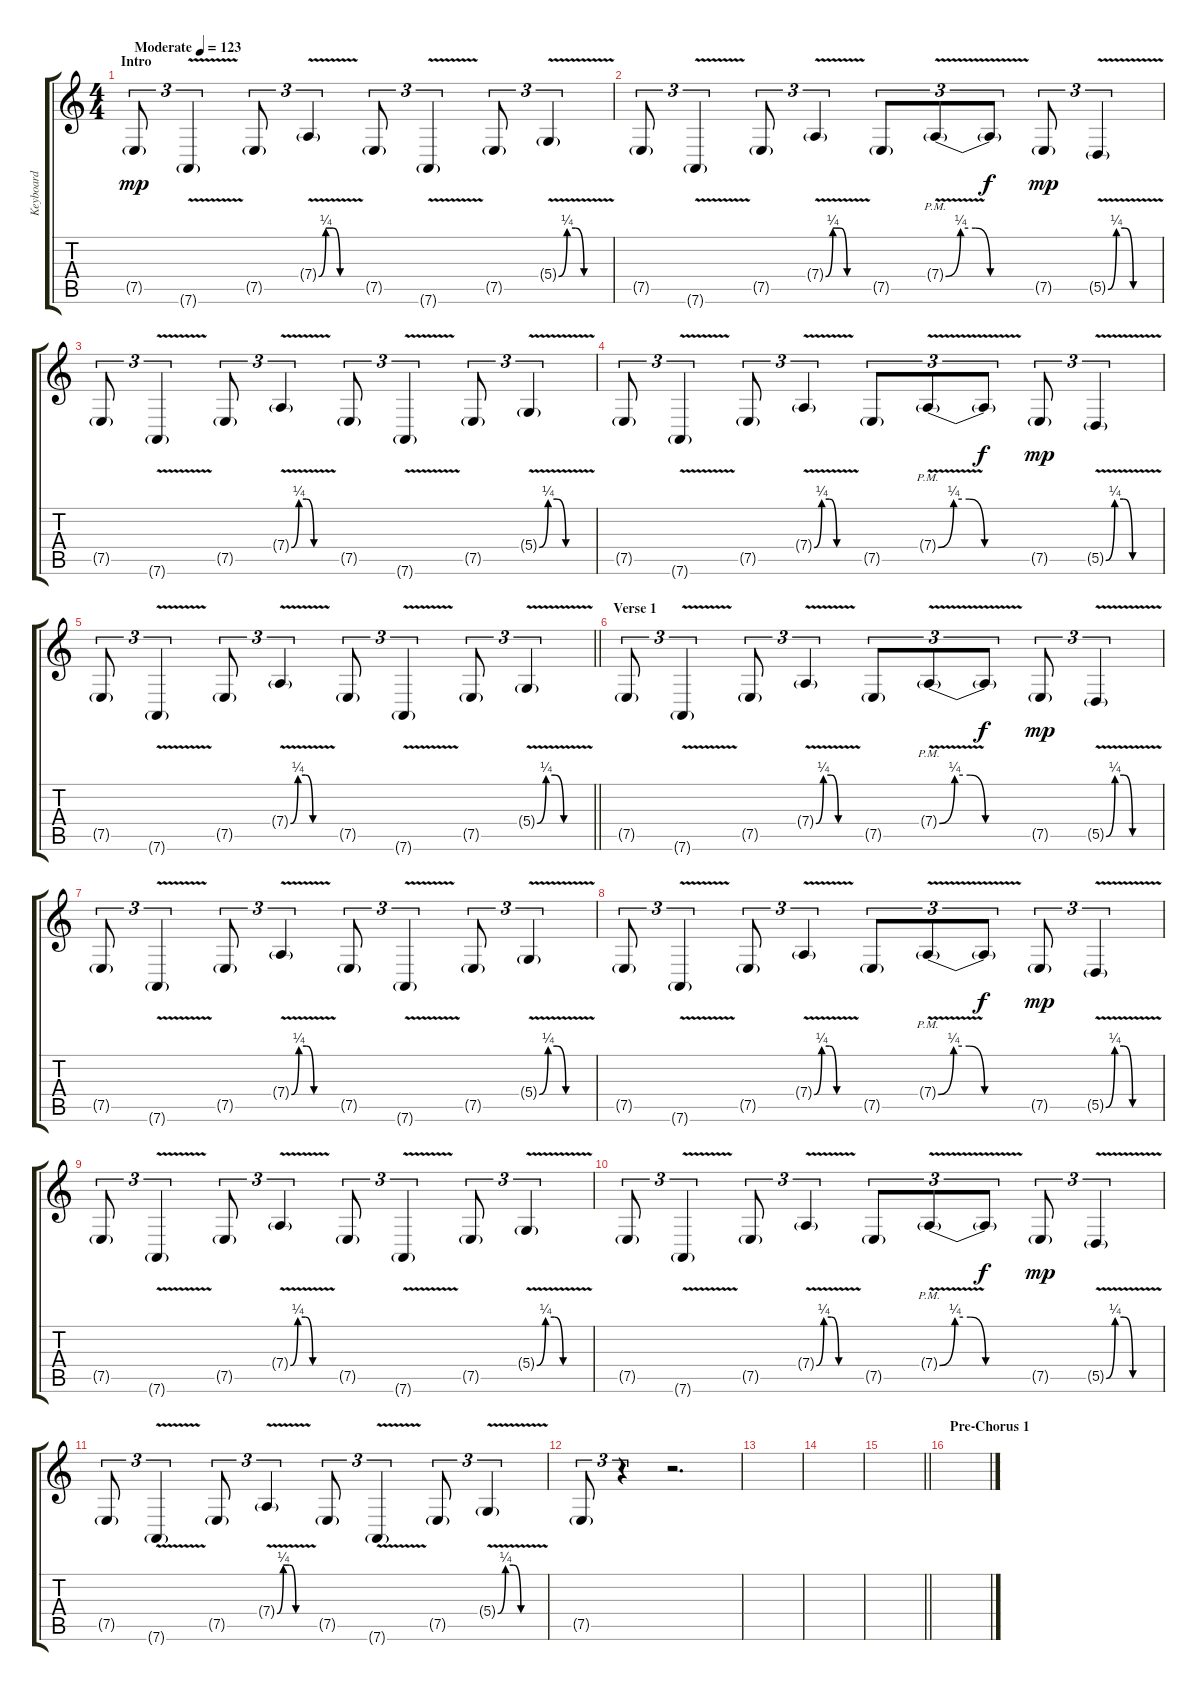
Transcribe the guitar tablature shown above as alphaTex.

\track ("Keyboard" "Keyboard") {instrument piccolo}
\staff {score tabs}
\tuning (E4 B3 G3 D3 A2 D2) {hide}
\ts (4 4)
\section ("" "Intro")
\tempo (123 "Moderate")
\clef g2
\ks c
7.5{g}.8{tu (3 2) dy mp instrument lead2sawtooth} 7.6{v g}.4{tu (3 2)} 7.5{g}.8{tu (3 2)} 7.4{be (custom 0 0 10 1 20 1 30 0 60 0) v g}.4{tu (3 2)} 7.5{g}.8{tu (3 2)} 7.6{v g}.4{tu (3 2)} 7.5{g}.8{tu (3 2)} 5.4{be (custom 0 0 10 1 20 1 30 0 60 0) v g}.4{tu (3 2)} |
7.5{g}.8{tu (3 2)} 7.6{v g}.4{tu (3 2)} 7.5{g}.8{tu (3 2)} 7.4{be (custom 0 0 10 1 20 1 30 0 60 0) v g}.4{tu (3 2)} 7.5{g}.8{tu (3 2)} 7.4{be (custom 0 0 10 1 20 1 30 0 60 0) v g pm}.8{tu (3 2)} 7.4{t}.8{tu (3 2) dy f} 7.5{g}.8{tu (3 2) dy mp} 5.5{be (custom 0 0 10 1 20 1 30 0 60 0) v g}.4{tu (3 2)} |
7.5{g}.8{tu (3 2)} 7.6{v g}.4{tu (3 2)} 7.5{g}.8{tu (3 2)} 7.4{be (custom 0 0 10 1 20 1 30 0 60 0) v g}.4{tu (3 2)} 7.5{g}.8{tu (3 2)} 7.6{v g}.4{tu (3 2)} 7.5{g}.8{tu (3 2)} 5.4{be (custom 0 0 10 1 20 1 30 0 60 0) v g}.4{tu (3 2)} |
7.5{g}.8{tu (3 2)} 7.6{v g}.4{tu (3 2)} 7.5{g}.8{tu (3 2)} 7.4{be (custom 0 0 10 1 20 1 30 0 60 0) v g}.4{tu (3 2)} 7.5{g}.8{tu (3 2)} 7.4{be (custom 0 0 10 1 20 1 30 0 60 0) v g pm}.8{tu (3 2)} 7.4{t}.8{tu (3 2) dy f} 7.5{g}.8{tu (3 2) dy mp} 5.5{be (custom 0 0 10 1 20 1 30 0 60 0) v g}.4{tu (3 2)} |
\barLineRight lightlight
7.5{g}.8{tu (3 2)} 7.6{v g}.4{tu (3 2)} 7.5{g}.8{tu (3 2)} 7.4{be (custom 0 0 10 1 20 1 30 0 60 0) v g}.4{tu (3 2)} 7.5{g}.8{tu (3 2)} 7.6{v g}.4{tu (3 2)} 7.5{g}.8{tu (3 2)} 5.4{be (custom 0 0 10 1 20 1 30 0 60 0) v g}.4{tu (3 2)} |
\section ("" "Verse 1")
7.5{g}.8{tu (3 2)} 7.6{v g}.4{tu (3 2)} 7.5{g}.8{tu (3 2)} 7.4{be (custom 0 0 10 1 20 1 30 0 60 0) v g}.4{tu (3 2)} 7.5{g}.8{tu (3 2)} 7.4{be (custom 0 0 10 1 20 1 30 0 60 0) v g pm}.8{tu (3 2)} 7.4{t}.8{tu (3 2) dy f} 7.5{g}.8{tu (3 2) dy mp} 5.5{be (custom 0 0 10 1 20 1 30 0 60 0) v g}.4{tu (3 2)} |
7.5{g}.8{tu (3 2)} 7.6{v g}.4{tu (3 2)} 7.5{g}.8{tu (3 2)} 7.4{be (custom 0 0 10 1 20 1 30 0 60 0) v g}.4{tu (3 2)} 7.5{g}.8{tu (3 2)} 7.6{v g}.4{tu (3 2)} 7.5{g}.8{tu (3 2)} 5.4{be (custom 0 0 10 1 20 1 30 0 60 0) v g}.4{tu (3 2)} |
7.5{g}.8{tu (3 2)} 7.6{v g}.4{tu (3 2)} 7.5{g}.8{tu (3 2)} 7.4{be (custom 0 0 10 1 20 1 30 0 60 0) v g}.4{tu (3 2)} 7.5{g}.8{tu (3 2)} 7.4{be (custom 0 0 10 1 20 1 30 0 60 0) v g pm}.8{tu (3 2)} 7.4{t}.8{tu (3 2) dy f} 7.5{g}.8{tu (3 2) dy mp} 5.5{be (custom 0 0 10 1 20 1 30 0 60 0) v g}.4{tu (3 2)} |
7.5{g}.8{tu (3 2)} 7.6{v g}.4{tu (3 2)} 7.5{g}.8{tu (3 2)} 7.4{be (custom 0 0 10 1 20 1 30 0 60 0) v g}.4{tu (3 2)} 7.5{g}.8{tu (3 2)} 7.6{v g}.4{tu (3 2)} 7.5{g}.8{tu (3 2)} 5.4{be (custom 0 0 10 1 20 1 30 0 60 0) v g}.4{tu (3 2)} |
7.5{g}.8{tu (3 2)} 7.6{v g}.4{tu (3 2)} 7.5{g}.8{tu (3 2)} 7.4{be (custom 0 0 10 1 20 1 30 0 60 0) v g}.4{tu (3 2)} 7.5{g}.8{tu (3 2)} 7.4{be (custom 0 0 10 1 20 1 30 0 60 0) v g pm}.8{tu (3 2)} 7.4{t}.8{tu (3 2) dy f} 7.5{g}.8{tu (3 2) dy mp} 5.5{be (custom 0 0 10 1 20 1 30 0 60 0) v g}.4{tu (3 2)} |
7.5{g}.8{tu (3 2)} 7.6{v g}.4{tu (3 2)} 7.5{g}.8{tu (3 2)} 7.4{be (custom 0 0 10 1 20 1 30 0 60 0) v g}.4{tu (3 2)} 7.5{g}.8{tu (3 2)} 7.6{v g}.4{tu (3 2)} 7.5{g}.8{tu (3 2)} 5.4{be (custom 0 0 10 1 20 1 30 0 60 0) v g}.4{tu (3 2)} |
7.5{g}.8{tu (3 2)} r.4{tu (3 2)} r.2{d} |
|
|
\barLineRight lightlight
|
\section ("" "Pre-Chorus 1")
